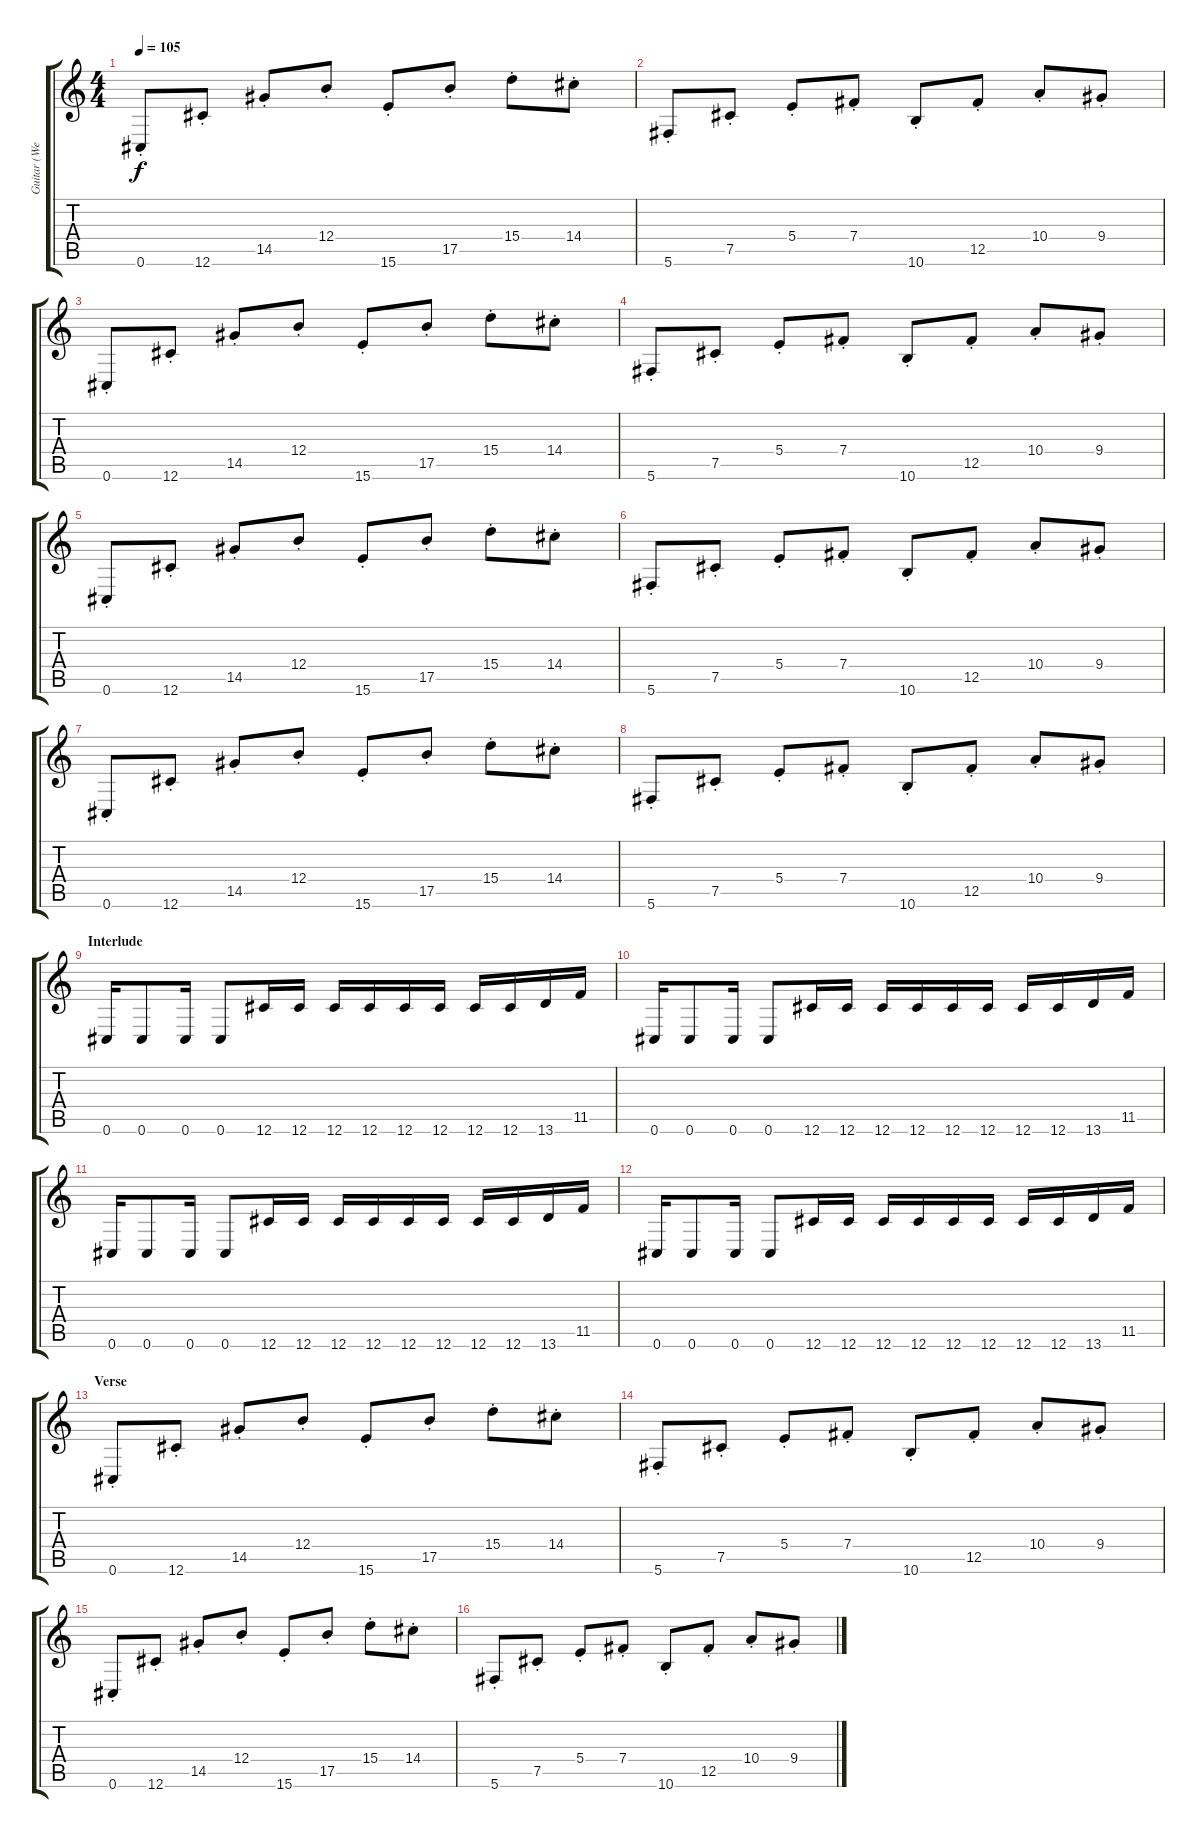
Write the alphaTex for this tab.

\track ("Guitar (Wes Borland)" "Guitar (We") {instrument distortionguitar}
\staff {score tabs}
\tuning (Db4 Ab3 E3 B2 Gb2 Db2) {hide}
\ts (4 4)
\tempo 105
\clef g2
\ks c
0.6{st}.8{dy f} 12.6{st}.8 14.5{st}.8 12.4{st}.8 15.6{st}.8 17.5{st}.8 15.4{st}.8 14.4{st}.8 |
5.6{st}.8 7.5{st}.8 5.4{st}.8 7.4{st}.8 10.6{st}.8 12.5{st}.8 10.4{st}.8 9.4{st}.8 |
0.6{st}.8 12.6{st}.8 14.5{st}.8 12.4{st}.8 15.6{st}.8 17.5{st}.8 15.4{st}.8 14.4{st}.8 |
5.6{st}.8 7.5{st}.8 5.4{st}.8 7.4{st}.8 10.6{st}.8 12.5{st}.8 10.4{st}.8 9.4{st}.8 |
0.6{st}.8 12.6{st}.8 14.5{st}.8 12.4{st}.8 15.6{st}.8 17.5{st}.8 15.4{st}.8 14.4{st}.8 |
5.6{st}.8 7.5{st}.8 5.4{st}.8 7.4{st}.8 10.6{st}.8 12.5{st}.8 10.4{st}.8 9.4{st}.8 |
0.6{st}.8 12.6{st}.8 14.5{st}.8 12.4{st}.8 15.6{st}.8 17.5{st}.8 15.4{st}.8 14.4{st}.8 |
5.6{st}.8 7.5{st}.8 5.4{st}.8 7.4{st}.8 10.6{st}.8 12.5{st}.8 10.4{st}.8 9.4{st}.8 |
\section ("" "Interlude")
0.6.16 0.6.8 0.6.16 0.6.8 12.6.16 12.6.16 12.6.16 12.6.16 12.6.16 12.6.16 12.6.16 12.6.16 13.6.16 11.5.16 |
0.6.16 0.6.8 0.6.16 0.6.8 12.6.16 12.6.16 12.6.16 12.6.16 12.6.16 12.6.16 12.6.16 12.6.16 13.6.16 11.5.16 |
0.6.16 0.6.8 0.6.16 0.6.8 12.6.16 12.6.16 12.6.16 12.6.16 12.6.16 12.6.16 12.6.16 12.6.16 13.6.16 11.5.16 |
0.6.16 0.6.8 0.6.16 0.6.8 12.6.16 12.6.16 12.6.16 12.6.16 12.6.16 12.6.16 12.6.16 12.6.16 13.6.16 11.5.16 |
\section ("" "Verse")
0.6{st}.8 12.6{st}.8 14.5{st}.8 12.4{st}.8 15.6{st}.8 17.5{st}.8 15.4{st}.8 14.4{st}.8 |
5.6{st}.8 7.5{st}.8 5.4{st}.8 7.4{st}.8 10.6{st}.8 12.5{st}.8 10.4{st}.8 9.4{st}.8 |
0.6{st}.8 12.6{st}.8 14.5{st}.8 12.4{st}.8 15.6{st}.8 17.5{st}.8 15.4{st}.8 14.4{st}.8 |
5.6{st}.8 7.5{st}.8 5.4{st}.8 7.4{st}.8 10.6{st}.8 12.5{st}.8 10.4{st}.8 9.4{st}.8
